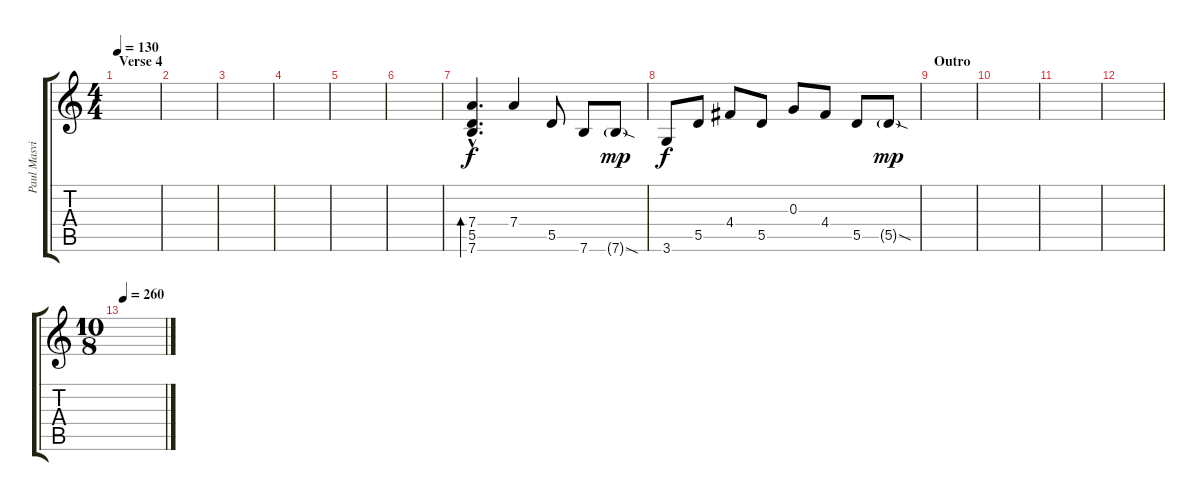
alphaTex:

\track ("Paul Masvidal" "Paul Masvi") {instrument electricguitarclean}
\staff {score tabs}
\tuning (E4 B3 G3 D3 A2 E2) {hide}
\ts (4 4)
\section ("" "Verse 4")
\tempo 130
\clef g2
\ks c
|
|
|
|
|
|
(7.4{hac} 5.5{hac} 7.6{hac}).4{d bd 480 dy f} 7.4.4 5.5.8 7.6.8 7.6{sod g}.8{dy mp} |
3.6.8{dy f} 5.5.8 4.4.8 5.5.8 0.3.8 4.4.8 5.5.8 5.5{sod g}.8{dy mp} |
\section ("" "Outro")
|
|
|
|
\ts (10 8)
\tempo 260
